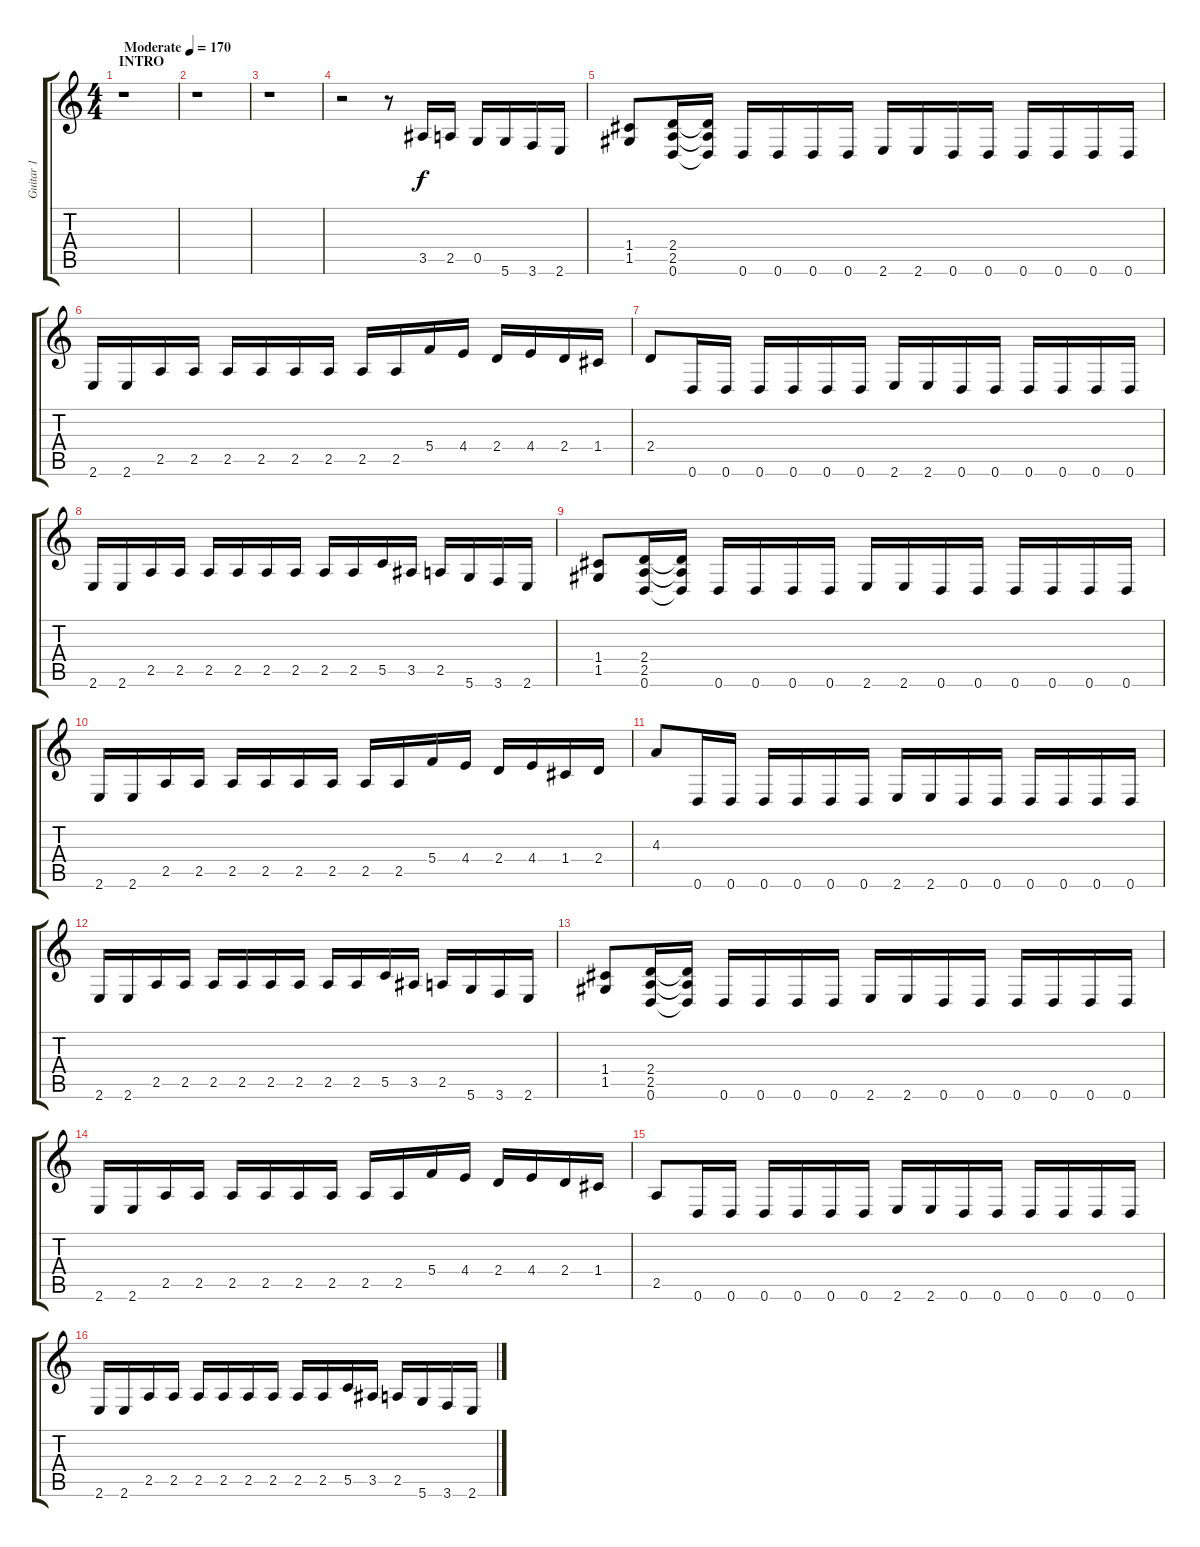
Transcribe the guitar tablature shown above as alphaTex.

\track ("Guitar 1" "Guitar 1") {instrument distortionguitar}
\staff {score tabs}
\tuning (D4 A3 F3 C3 G2 D2) {hide}
\ts (4 4)
\section ("" "INTRO")
\tempo (170 "Moderate")
\clef g2
\ks c
r.1{dy f instrument distortionguitar} |
r.1 |
r.1 |
r.2 r.8 3.5.16 2.5.16 0.5.16 5.6.16 3.6.16 2.6.16 |
(1.4 1.5).8 (2.4 2.5 0.6).16 (2.4{t} 2.5{t} 0.6{t}).16 0.6.16 0.6.16 0.6.16 0.6.16 2.6.16 2.6.16 0.6.16 0.6.16 0.6.16 0.6.16 0.6.16 0.6.16 |
2.6.16 2.6.16 2.5.16 2.5.16 2.5.16 2.5.16 2.5.16 2.5.16 2.5.16 2.5.16 5.4.16 4.4.16 2.4.16 4.4.16 2.4.16 1.4.16 |
2.4.8 0.6.16 0.6.16 0.6.16 0.6.16 0.6.16 0.6.16 2.6.16 2.6.16 0.6.16 0.6.16 0.6.16 0.6.16 0.6.16 0.6.16 |
2.6.16 2.6.16 2.5.16 2.5.16 2.5.16 2.5.16 2.5.16 2.5.16 2.5.16 2.5.16 5.5.16 3.5.16 2.5.16 5.6.16 3.6.16 2.6.16 |
(1.4 1.5).8 (2.4 2.5 0.6).16 (2.4{t} 2.5{t} 0.6{t}).16 0.6.16 0.6.16 0.6.16 0.6.16 2.6.16 2.6.16 0.6.16 0.6.16 0.6.16 0.6.16 0.6.16 0.6.16 |
2.6.16 2.6.16 2.5.16 2.5.16 2.5.16 2.5.16 2.5.16 2.5.16 2.5.16 2.5.16 5.4.16 4.4.16 2.4.16 4.4.16 1.4.16 2.4.16 |
4.3.8 0.6.16 0.6.16 0.6.16 0.6.16 0.6.16 0.6.16 2.6.16 2.6.16 0.6.16 0.6.16 0.6.16 0.6.16 0.6.16 0.6.16 |
2.6.16 2.6.16 2.5.16 2.5.16 2.5.16 2.5.16 2.5.16 2.5.16 2.5.16 2.5.16 5.5.16 3.5.16 2.5.16 5.6.16 3.6.16 2.6.16 |
(1.4 1.5).8 (2.4 2.5 0.6).16 (2.4{t} 2.5{t} 0.6{t}).16 0.6.16 0.6.16 0.6.16 0.6.16 2.6.16 2.6.16 0.6.16 0.6.16 0.6.16 0.6.16 0.6.16 0.6.16 |
2.6.16 2.6.16 2.5.16 2.5.16 2.5.16 2.5.16 2.5.16 2.5.16 2.5.16 2.5.16 5.4.16 4.4.16 2.4.16 4.4.16 2.4.16 1.4.16 |
2.5.8 0.6.16 0.6.16 0.6.16 0.6.16 0.6.16 0.6.16 2.6.16 2.6.16 0.6.16 0.6.16 0.6.16 0.6.16 0.6.16 0.6.16 |
2.6.16 2.6.16 2.5.16 2.5.16 2.5.16 2.5.16 2.5.16 2.5.16 2.5.16 2.5.16 5.5.16 3.5.16 2.5.16 5.6.16 3.6.16 2.6.16
